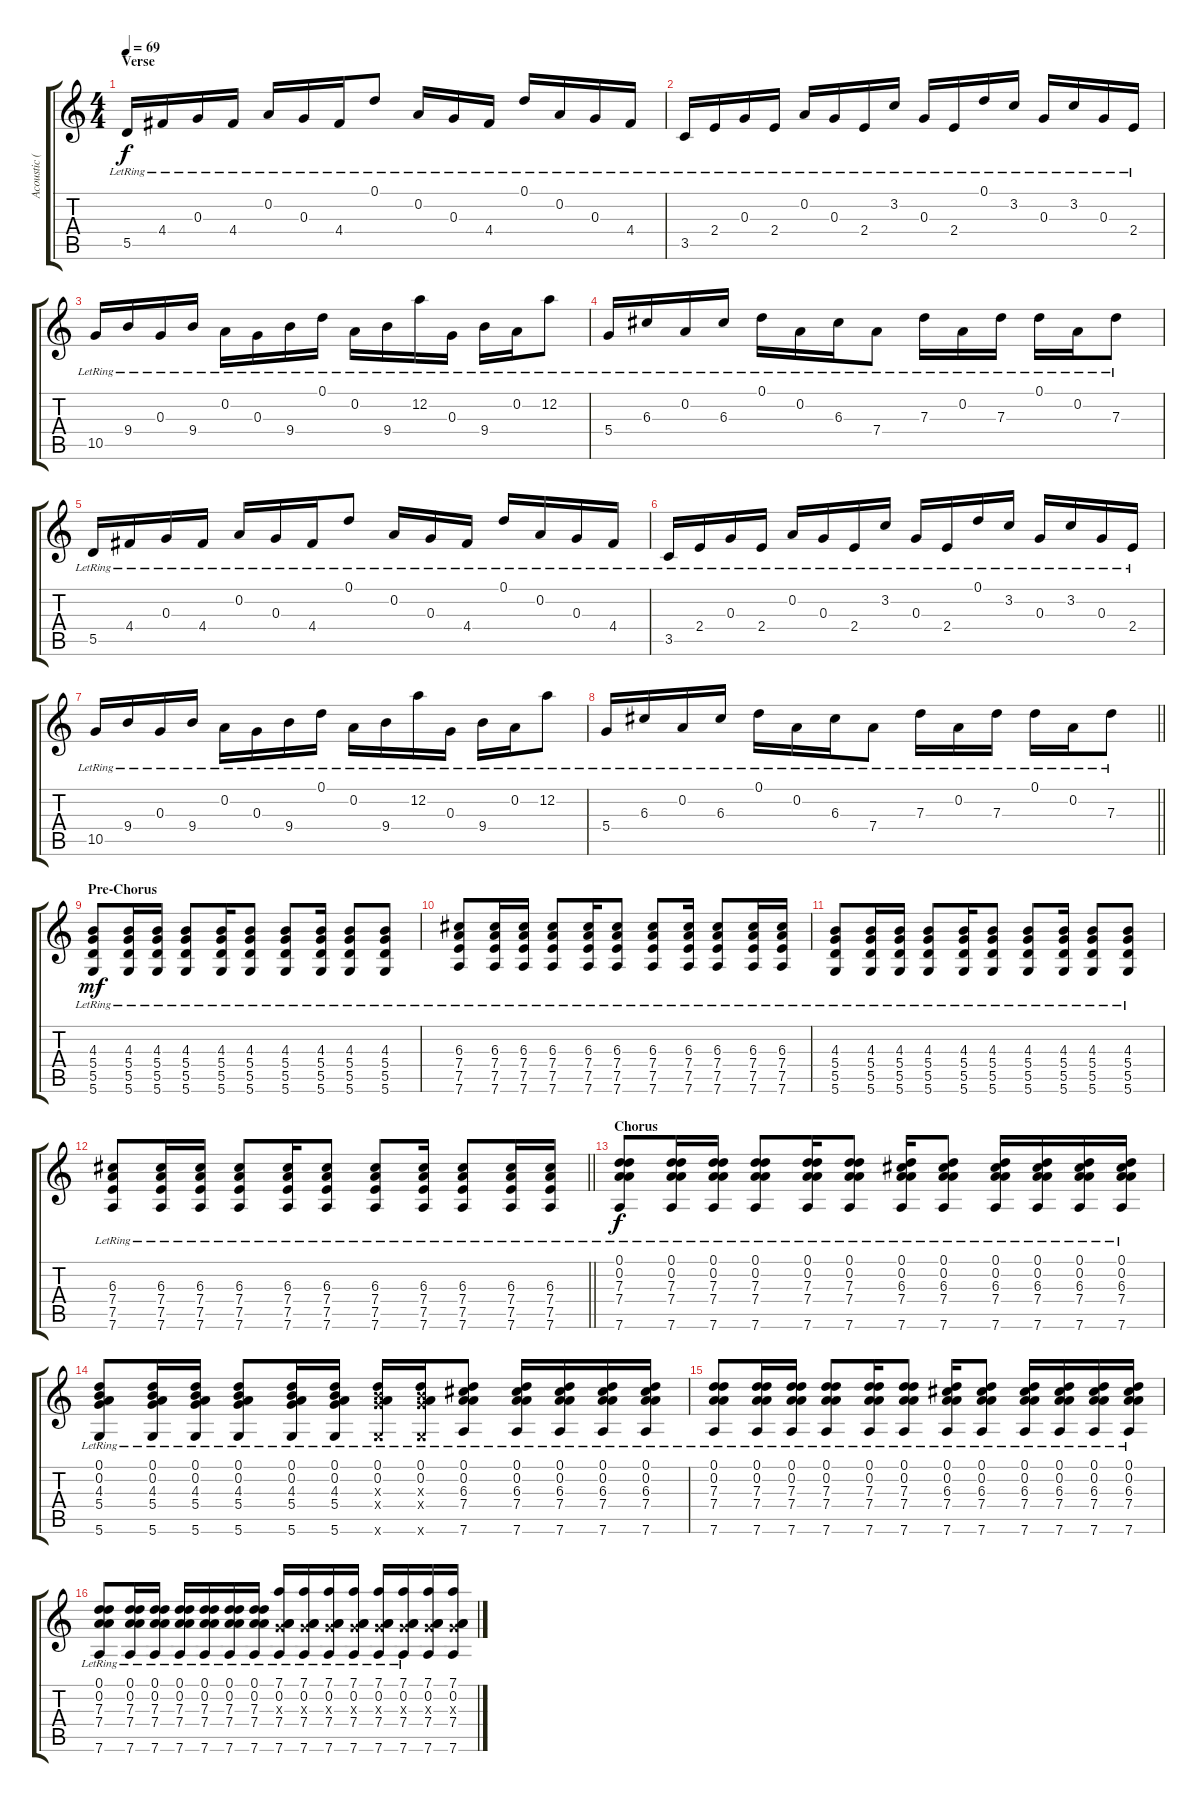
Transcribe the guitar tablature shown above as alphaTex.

\track ("Acoustic (Center)" "Acoustic (") {instrument acousticguitarsteel}
\staff {score tabs}
\tuning (D4 A3 G3 D3 A2 D2) {hide}
\ts (4 4)
\section ("" "Verse")
\tempo 69
\clef g2
\ks c
5.5{lr}.16{dy f} 4.4{lr}.16 0.3{lr}.16 4.4{lr}.16 0.2{lr}.16 0.3{lr}.16 4.4{lr}.16 0.1{lr}.8 0.2{lr}.16 0.3{lr}.16 4.4{lr}.16 0.1{lr}.16 0.2{lr}.16 0.3{lr}.16 4.4{lr}.16 |
3.5{lr}.16 2.4{lr}.16 0.3{lr}.16 2.4{lr}.16 0.2{lr}.16 0.3{lr}.16 2.4{lr}.16 3.2{lr}.16 0.3{lr}.16 2.4{lr}.16 0.1{lr}.16 3.2{lr}.16 0.3{lr}.16 3.2{lr}.16 0.3{lr}.16 2.4{lr}.16 |
10.5{lr}.16 9.4{lr}.16 0.3{lr}.16 9.4{lr}.16 0.2{lr}.16 0.3{lr}.16 9.4{lr}.16 0.1{lr}.16 0.2{lr}.16 9.4{lr}.16 12.2{lr}.16 0.3{lr}.16 9.4{lr}.16 0.2{lr}.16 12.2{lr}.8 |
5.4{lr}.16 6.3{lr}.16 0.2{lr}.16 6.3{lr}.16 0.1{lr}.16 0.2{lr}.16 6.3{lr}.16 7.4{lr}.8 7.3{lr}.16 0.2{lr}.16 7.3{lr}.16 0.1{lr}.16 0.2{lr}.16 7.3{lr}.8 |
5.5{lr}.16 4.4{lr}.16 0.3{lr}.16 4.4{lr}.16 0.2{lr}.16 0.3{lr}.16 4.4{lr}.16 0.1{lr}.8 0.2{lr}.16 0.3{lr}.16 4.4{lr}.16 0.1{lr}.16 0.2{lr}.16 0.3{lr}.16 4.4{lr}.16 |
3.5{lr}.16 2.4{lr}.16 0.3{lr}.16 2.4{lr}.16 0.2{lr}.16 0.3{lr}.16 2.4{lr}.16 3.2{lr}.16 0.3{lr}.16 2.4{lr}.16 0.1{lr}.16 3.2{lr}.16 0.3{lr}.16 3.2{lr}.16 0.3{lr}.16 2.4{lr}.16 |
10.5{lr}.16 9.4{lr}.16 0.3{lr}.16 9.4{lr}.16 0.2{lr}.16 0.3{lr}.16 9.4{lr}.16 0.1{lr}.16 0.2{lr}.16 9.4{lr}.16 12.2{lr}.16 0.3{lr}.16 9.4{lr}.16 0.2{lr}.16 12.2{lr}.8 |
\barLineRight lightlight
5.4{lr}.16 6.3{lr}.16 0.2{lr}.16 6.3{lr}.16 0.1{lr}.16 0.2{lr}.16 6.3{lr}.16 7.4{lr}.8 7.3{lr}.16 0.2{lr}.16 7.3{lr}.16 0.1{lr}.16 0.2{lr}.16 7.3{lr}.8 |
\section ("" "Pre-Chorus")
(4.3{lr} 5.4{lr} 5.5{lr} 5.6{lr}).8{dy mf} (4.3{lr} 5.4{lr} 5.5{lr} 5.6{lr}).16 (4.3{lr} 5.4{lr} 5.5{lr} 5.6{lr}).16 (4.3{lr} 5.4{lr} 5.5{lr} 5.6{lr}).8 (4.3{lr} 5.4{lr} 5.5{lr} 5.6{lr}).16 (4.3{lr} 5.4{lr} 5.5{lr} 5.6{lr}).8 (4.3{lr} 5.4{lr} 5.5{lr} 5.6{lr}).8 (4.3{lr} 5.4{lr} 5.5{lr} 5.6{lr}).16 (4.3{lr} 5.4{lr} 5.5{lr} 5.6{lr}).8 (4.3{lr} 5.4{lr} 5.5{lr} 5.6{lr}).8 |
(6.3{lr} 7.4{lr} 7.5{lr} 7.6{lr}).8 (6.3{lr} 7.4{lr} 7.5{lr} 7.6{lr}).16 (6.3{lr} 7.4{lr} 7.5{lr} 7.6{lr}).16 (6.3{lr} 7.4{lr} 7.5{lr} 7.6{lr}).8 (6.3{lr} 7.4{lr} 7.5{lr} 7.6{lr}).16 (6.3{lr} 7.4{lr} 7.5{lr} 7.6{lr}).8 (6.3{lr} 7.4{lr} 7.5{lr} 7.6{lr}).8 (6.3{lr} 7.4{lr} 7.5{lr} 7.6{lr}).16 (6.3{lr} 7.4{lr} 7.5{lr} 7.6{lr}).8 (6.3{lr} 7.4{lr} 7.5{lr} 7.6{lr}).16 (6.3{lr} 7.4{lr} 7.5{lr} 7.6{lr}).16 |
(4.3{lr} 5.4{lr} 5.5{lr} 5.6{lr}).8 (4.3{lr} 5.4{lr} 5.5{lr} 5.6{lr}).16 (4.3{lr} 5.4{lr} 5.5{lr} 5.6{lr}).16 (4.3{lr} 5.4{lr} 5.5{lr} 5.6{lr}).8 (4.3{lr} 5.4{lr} 5.5{lr} 5.6{lr}).16 (4.3{lr} 5.4{lr} 5.5{lr} 5.6{lr}).8 (4.3{lr} 5.4{lr} 5.5{lr} 5.6{lr}).8 (4.3{lr} 5.4{lr} 5.5{lr} 5.6{lr}).16 (4.3{lr} 5.4{lr} 5.5{lr} 5.6{lr}).8 (4.3{lr} 5.4{lr} 5.5{lr} 5.6{lr}).8 |
\barLineRight lightlight
(6.3{lr} 7.4{lr} 7.5{lr} 7.6{lr}).8 (6.3{lr} 7.4{lr} 7.5{lr} 7.6{lr}).16 (6.3{lr} 7.4{lr} 7.5{lr} 7.6{lr}).16 (6.3{lr} 7.4{lr} 7.5{lr} 7.6{lr}).8 (6.3{lr} 7.4{lr} 7.5{lr} 7.6{lr}).16 (6.3{lr} 7.4{lr} 7.5{lr} 7.6{lr}).8 (6.3{lr} 7.4{lr} 7.5{lr} 7.6{lr}).8 (6.3{lr} 7.4{lr} 7.5{lr} 7.6{lr}).16 (6.3{lr} 7.4{lr} 7.5{lr} 7.6{lr}).8 (6.3{lr} 7.4{lr} 7.5{lr} 7.6{lr}).16 (6.3{lr} 7.4{lr} 7.5{lr} 7.6{lr}).16 |
\section ("" "Chorus")
(0.1{lr} 0.2{lr} 7.3{lr} 7.4{lr} 7.6{lr}).8{dy f} (0.1{lr} 0.2{lr} 7.3{lr} 7.4{lr} 7.6{lr}).16 (0.1{lr} 0.2{lr} 7.3{lr} 7.4{lr} 7.6{lr}).16 (0.1{lr} 0.2{lr} 7.3{lr} 7.4{lr} 7.6{lr}).8 (0.1{lr} 0.2{lr} 7.3 7.4 7.6).16 (0.1{lr} 0.2{lr} 7.3{lr} 7.4{lr} 7.6{lr}).8 (0.1{lr} 0.2{lr} 6.3{lr} 7.4{lr} 7.6{lr}).16 (0.1{lr} 0.2{lr} 6.3{lr} 7.4{lr} 7.6{lr}).8 (0.1{lr} 0.2{lr} 6.3{lr} 7.4{lr} 7.6{lr}).16 (0.1{lr} 0.2{lr} 6.3{lr} 7.4{lr} 7.6{lr}).16 (0.1{lr} 0.2{lr} 6.3{lr} 7.4{lr} 7.6{lr}).16 (0.1{lr} 0.2{lr} 6.3{lr} 7.4{lr} 7.6{lr}).16 |
(0.1{lr} 0.2{lr} 4.3{lr} 5.4{lr} 5.6{lr}).8 (0.1{lr} 0.2{lr} 4.3{lr} 5.4{lr} 5.6{lr}).16 (0.1{lr} 0.2{lr} 4.3{lr} 5.4{lr} 5.6{lr}).16 (0.1{lr} 0.2{lr} 4.3{lr} 5.4{lr} 5.6{lr}).8 (0.1{lr} 0.2{lr} 4.3{lr} 5.4{lr} 5.6{lr}).16 (0.1{lr} 0.2{lr} 4.3{lr} 5.4{lr} 5.6{lr}).16 (0.1{lr} 0.2{lr} 4.3{x} 5.4{x} 5.6{x}).16 (0.1{lr} 0.2{lr} 4.3{x} 5.4{x} 5.6{x}).16 (0.1{lr} 0.2{lr} 6.3{lr} 7.4{lr} 7.6{lr}).8 (0.1{lr} 0.2{lr} 6.3{lr} 7.4{lr} 7.6{lr}).16 (0.1{lr} 0.2{lr} 6.3{lr} 7.4{lr} 7.6{lr}).16 (0.1{lr} 0.2{lr} 6.3{lr} 7.4{lr} 7.6{lr}).16 (0.1{lr} 0.2{lr} 6.3{lr} 7.4{lr} 7.6{lr}).16 |
(0.1{lr} 0.2{lr} 7.3{lr} 7.4{lr} 7.6{lr}).8 (0.1{lr} 0.2{lr} 7.3{lr} 7.4{lr} 7.6{lr}).16 (0.1{lr} 0.2{lr} 7.3{lr} 7.4{lr} 7.6{lr}).16 (0.1{lr} 0.2{lr} 7.3{lr} 7.4{lr} 7.6{lr}).8 (0.1{lr} 0.2{lr} 7.3 7.4 7.6).16 (0.1{lr} 0.2{lr} 7.3{lr} 7.4{lr} 7.6{lr}).8 (0.1{lr} 0.2{lr} 6.3{lr} 7.4{lr} 7.6{lr}).16 (0.1{lr} 0.2{lr} 6.3{lr} 7.4{lr} 7.6{lr}).8 (0.1{lr} 0.2{lr} 6.3{lr} 7.4{lr} 7.6{lr}).16 (0.1{lr} 0.2{lr} 6.3{lr} 7.4{lr} 7.6{lr}).16 (0.1{lr} 0.2{lr} 6.3{lr} 7.4{lr} 7.6{lr}).16 (0.1{lr} 0.2{lr} 6.3{lr} 7.4{lr} 7.6{lr}).16 |
(0.1{lr} 0.2{lr} 7.3{lr} 7.4{lr} 7.6{lr}).8 (0.1{lr} 0.2{lr} 7.3{lr} 7.4{lr} 7.6{lr}).16 (0.1{lr} 0.2{lr} 7.3{lr} 7.4{lr} 7.6{lr}).16 (0.1{lr} 0.2{lr} 7.3{lr} 7.4{lr} 7.6{lr}).16 (0.1{lr} 0.2{lr} 7.3{lr} 7.4{lr} 7.6{lr}).16 (0.1{lr} 0.2{lr} 7.3{lr} 7.4{lr} 7.6{lr}).16 (0.1{lr} 0.2{lr} 7.3 7.4 7.6).16 (7.1{lr} 0.2{lr} 0.3{x} 7.4 7.6).16 (7.1{lr} 0.2{lr} 0.3{x} 7.4{lr} 7.6{lr}).16 (7.1{lr} 0.2{lr} 0.3{x} 7.4{lr} 7.6{lr}).16 (7.1{lr} 0.2{lr} 0.3{x} 7.4{lr} 7.6{lr}).16 (7.1{lr} 0.2{lr} 0.3{x} 7.4{lr} 7.6{lr}).16 (7.1{lr} 0.2{lr} 0.3{x} 7.4{lr} 7.6{lr}).16 (7.1 0.2 0.3{x} 7.4 7.6).16 (7.1 0.2 0.3{x} 7.4 7.6).16
